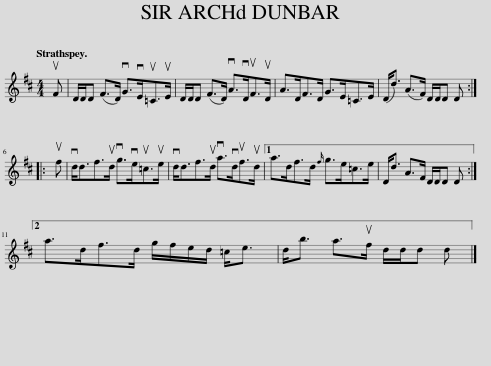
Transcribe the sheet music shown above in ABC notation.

X:1
L:1/8
Q:1/4=120
M:4/4
I:linebreak $
K:D
V:1 treble
V:1
 uF | D/D/D (F>D) vG>vEu=C>uE | D/D/D (F>D) vA>vDuF>uD | A>DF>D G>E=C>E | (D<d) (A>F) D/D/D D ::$ %5
 uf | vd<df>ud vg>veu=c>ue | vd<df>ud va>vduf>ud |1 a>df>d{f} g>e=c>e | D<d A>F D/D/D D :|2$ %10
 a>df>d g/f/e/d/ =c<e | d<b a>uf d/d/d d |] %12
